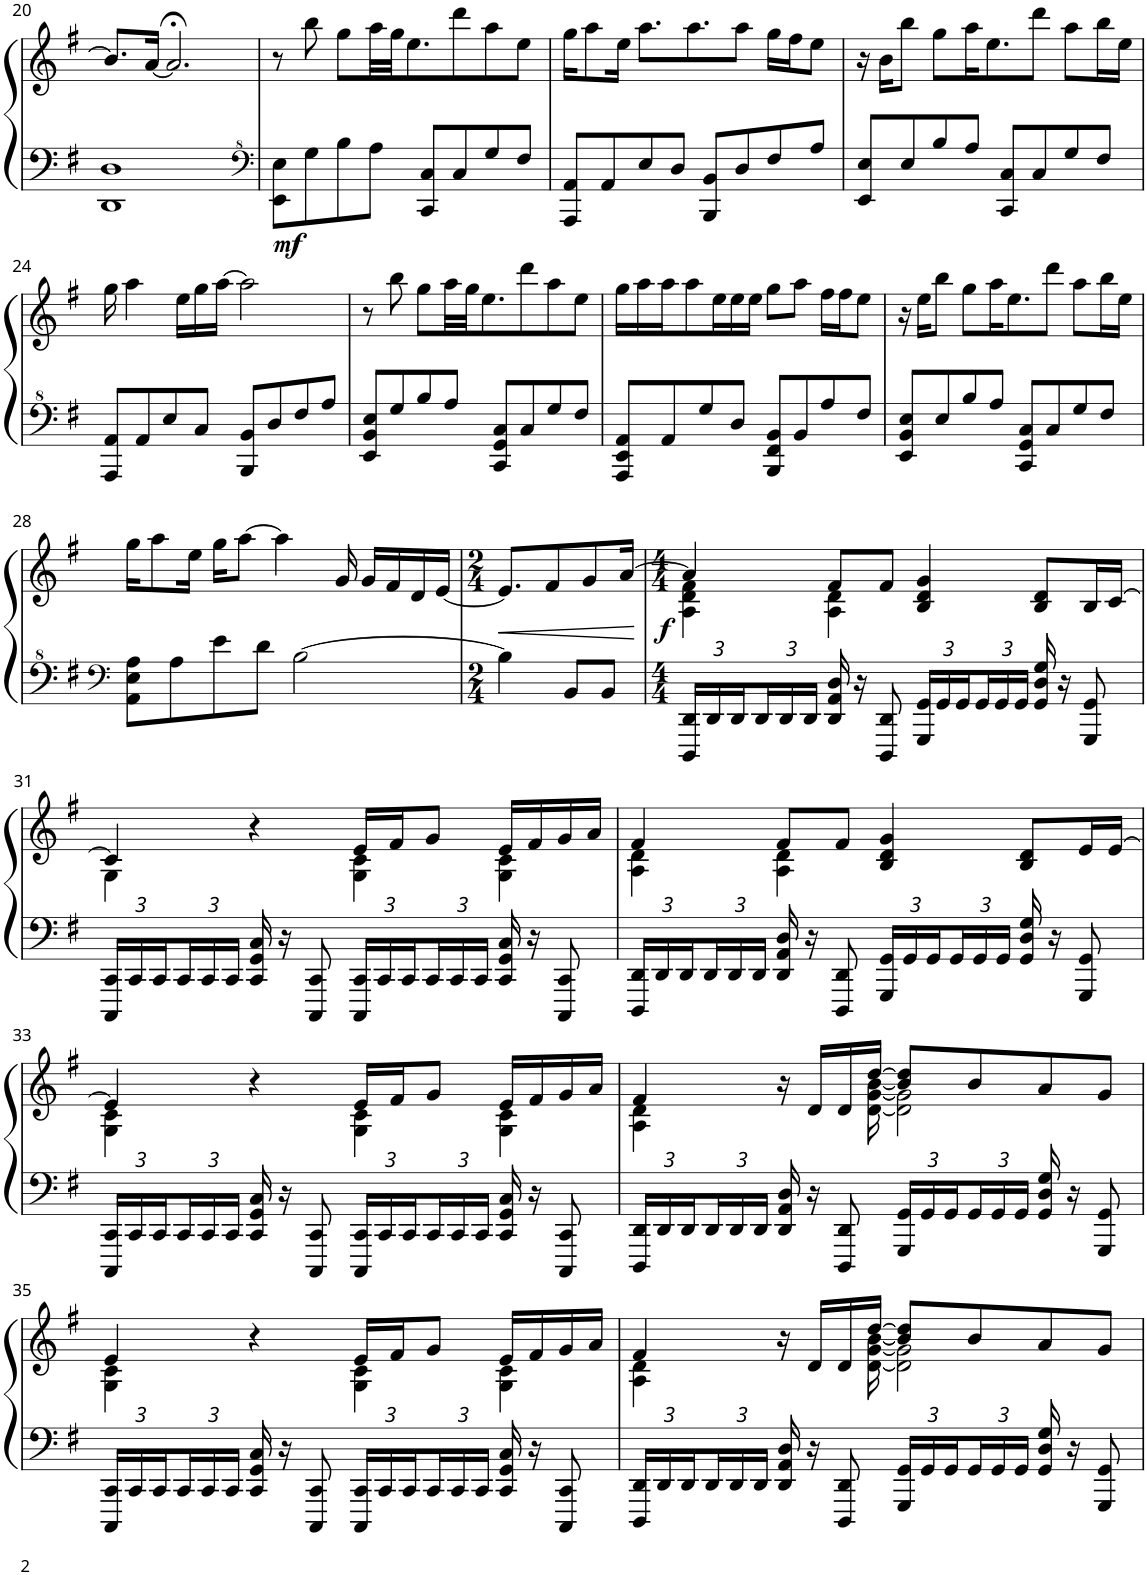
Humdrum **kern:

**kern	**kern	**dynam
*part1	*part1	*part1
*staff2	*staff1	*staff1/2
*I"Piano	*	*
*I'Pno.	*	*
!!LO:PB:g=z
*clefF4	*clefG2	*
*k[f#]	*k[f#]	*
*M4/4	*M4/4	*
=20	=20	=20
1DD 1D	8.b/L]	.
.	[16a/Jk	.
.	2.a;</]	.
=21	=21	=21
*clefF^4	*	*
!	!	!LO:DY:b=2
8E\ 8e\L	8r	mf
8g\	8bb\	.
8b\	8gg\L	.
8a\J	32aa\LL	.
.	32gg\JJ	.
.	8.ee\	.
8C/ 8c/L	.	.
8c/	8ddd\	.
8g/	8aa\	.
8f#/J	8ee\J	.
=22	=22	=22
8AA/ 8A/L	16gg\KL	.
.	8aa\	.
8A/	.	.
.	16ee\Jk	.
8e/	8.aa\L	.
8d/J	.	.
.	8.aa\	.
8BB/ 8B/L	.	.
8d/	8aa\J	.
8f#/	16gg\LL	.
.	16ff#\J	.
8a/J	8ee\J	.
=23	=23	=23
8E/ 8e/L	16r	.
.	16b\KL	.
8e/	8bb\J	.
8b/	8gg\L	.
8a/J	16aa\K	.
.	8.ee\	.
8C/ 8c/L	.	.
8c/	8ddd\J	.
8g/	8aa\L	.
8f#/J	16bb\L	.
.	16ee\JJ	.
!!LO:LB:g=z
=24	=24	=24
8AA/ 8A/L	16gg\	.
.	4aa\	.
8A/	.	.
8e/	.	.
.	16ee\LL	.
8c/J	16gg\	.
.	[16aa\JJ	.
8BB/ 8B/L	2aa\]	.
8d/	.	.
8f#/	.	.
8a/J	.	.
=25	=25	=25
8E/ 8B/ 8e/L	8r	.
8g/	8bb\	.
8b/	8gg\L	.
8a/J	32aa\LL	.
.	32gg\JJ	.
.	8.ee\	.
8C/ 8G/ 8c/L	.	.
8c/	8ddd\	.
8g/	8aa\	.
8f#/J	8ee\J	.
=26	=26	=26
8AA/ 8E/ 8A/L	16gg\LL	.
.	16aa\	.
8A/	16aa\J	.
.	8aa\	.
8g/	.	.
.	16ee\L	.
8d/J	16ee\	.
.	16ee\JJ	.
8BB/ 8F#/ 8B/L	8gg\L	.
8B/	8aa\J	.
8a/	16ff#\LL	.
.	16ff#\J	.
8f#/J	8ee\J	.
=27	=27	=27
8E/ 8B/ 8e/L	16r	.
.	16ee\KL	.
8e/	8bb\J	.
8b/	8gg\L	.
8a/J	16aa\K	.
.	8.ee\	.
8C/ 8G/ 8c/L	.	.
8c/	8ddd\J	.
8g/	8aa\L	.
8f#/J	16bb\L	.
.	16ee\JJ	.
!!LO:LB:g=z
=28	=28	=28
*clefF4	*	*
8AA\ 8E\ 8A\L	16gg\KL	.
.	8aa\	.
8A\	.	.
.	16ee\Jk	.
8e\	16gg\KL	.
.	[8aa\J	.
8d\J	.	.
.	4aa\]	.
[2B\	.	.
.	16g/	.
.	16g/LL	.
.	16f#/	.
.	16d/	.
.	[16e/JJ	.
=29	=29	=29
*M2/4	*M2/4	*
!	!	!LO:HP:b
4B\]	8.e/L]	<
.	8f#/	.
8BB/L	.	.
.	8g/	.
8BB/J	.	.
.	[16a/Jk	.
.	.	[
=30	=30	=30
*M4/4	*M4/4	*
*Xbrackettup	*	*
*	*^	*
!	!	!	!LO:DY:b
24DDD/ 24DD/LL	4a/]	4A\ 4d\ 4f#\	f
24DD/	.	.	.
24DD/	.	.	.
24DD/	.	.	.
24DD/	.	.	.
24DD/JJ	.	.	.
16DD/ 16AA/ 16D/	8f#/L	4A\ 4d\	.
16r	.	.	.
8DDD/ 8DD/	8f#/J	.	.
24GGG/ 24GG/LL	4B/ 4d/ 4g/	2ryy	.
24GG/	.	.	.
24GG/	.	.	.
24GG/	.	.	.
24GG/	.	.	.
24GG/JJ	.	.	.
16GG/ 16D/ 16G/	8B/ 8d/L	.	.
16r	.	.	.
8GGG/ 8GG/	16B/L	.	.
.	[16c/JJ	.	.
!!LO:LB:g=z	!!
=31	=31	=31	=31
24CCC/ 24CC/LL	4c/]	4G\	.
24CC/	.	.	.
24CC/	.	.	.
24CC/	.	.	.
24CC/	.	.	.
24CC/JJ	.	.	.
16CC/ 16GG/ 16C/	4r	4ryy	.
16r	.	.	.
8CCC/ 8CC/	.	.	.
24CCC/ 24CC/LL	16e/LL	4G\ 4c\	.
24CC/	.	.	.
.	16f#/J	.	.
24CC/	.	.	.
24CC/	8g/J	.	.
24CC/	.	.	.
24CC/JJ	.	.	.
16CC/ 16GG/ 16C/	16e/LL	4G\ 4c\	.
16r	16f#/	.	.
8CCC/ 8CC/	16g/	.	.
.	16a/JJ	.	.
=32	=32	=32	=32
24DDD/ 24DD/LL	4f#/	4A\ 4d\	.
24DD/	.	.	.
24DD/	.	.	.
24DD/	.	.	.
24DD/	.	.	.
24DD/JJ	.	.	.
16DD/ 16AA/ 16D/	8f#/L	4A\ 4d\	.
16r	.	.	.
8DDD/ 8DD/	8f#/J	.	.
24GGG/ 24GG/LL	4B/ 4d/ 4g/	2ryy	.
24GG/	.	.	.
24GG/	.	.	.
24GG/	.	.	.
24GG/	.	.	.
24GG/JJ	.	.	.
16GG/ 16D/ 16G/	8B/ 8d/L	.	.
16r	.	.	.
8GGG/ 8GG/	16e/L	.	.
.	[16e/JJ	.	.
!!LO:LB:g=z	!!
=33	=33	=33	=33
24CCC/ 24CC/LL	4e/]	4G\ 4c\	.
24CC/	.	.	.
24CC/	.	.	.
24CC/	.	.	.
24CC/	.	.	.
24CC/JJ	.	.	.
16CC/ 16GG/ 16C/	4r	4ryy	.
16r	.	.	.
8CCC/ 8CC/	.	.	.
24CCC/ 24CC/LL	16e/LL	4G\ 4c\	.
24CC/	.	.	.
.	16f#/J	.	.
24CC/	.	.	.
24CC/	8g/J	.	.
24CC/	.	.	.
24CC/JJ	.	.	.
16CC/ 16GG/ 16C/	16e/LL	4G\ 4c\	.
16r	16f#/	.	.
8CCC/ 8CC/	16g/	.	.
.	16a/JJ	.	.
=34	=34	=34	=34
24DDD/ 24DD/LL	4f#/	4A\ 4d\	.
24DD/	.	.	.
24DD/	.	.	.
24DD/	.	.	.
24DD/	.	.	.
24DD/JJ	.	.	.
16DD/ 16AA/ 16D/	16r	8.ryy	.
16r	16d/LL	.	.
8DDD/ 8DD/	16d/	.	.
.	[16dd/JJ	[16d\ [16g\ [16b\	.
24GGG/ 24GG/LL	8b/] 8dd/]L	2d\] 2g\]	.
24GG/	.	.	.
24GG/	.	.	.
24GG/	8b/	.	.
24GG/	.	.	.
24GG/JJ	.	.	.
16GG/ 16D/ 16G/	8a/	.	.
16r	.	.	.
8GGG/ 8GG/	8g/J	.	.
!!LO:LB:g=z	!!
=35	=35	=35	=35
24CCC/ 24CC/LL	4e/	4G\ 4c\	.
24CC/	.	.	.
24CC/	.	.	.
24CC/	.	.	.
24CC/	.	.	.
24CC/JJ	.	.	.
16CC/ 16GG/ 16C/	4r	4ryy	.
16r	.	.	.
8CCC/ 8CC/	.	.	.
24CCC/ 24CC/LL	16e/LL	4G\ 4c\	.
24CC/	.	.	.
.	16f#/J	.	.
24CC/	.	.	.
24CC/	8g/J	.	.
24CC/	.	.	.
24CC/JJ	.	.	.
16CC/ 16GG/ 16C/	16e/LL	4G\ 4c\	.
16r	16f#/	.	.
8CCC/ 8CC/	16g/	.	.
.	16a/JJ	.	.
=36	=36	=36	=36
24DDD/ 24DD/LL	4f#/	4A\ 4d\	.
24DD/	.	.	.
24DD/	.	.	.
24DD/	.	.	.
24DD/	.	.	.
24DD/JJ	.	.	.
16DD/ 16AA/ 16D/	16r	8.ryy	.
16r	16d/LL	.	.
8DDD/ 8DD/	16d/	.	.
.	[16dd/JJ	[16d\ [16g\ [16b\	.
24GGG/ 24GG/LL	8b/] 8dd/]L	2d\] 2g\]	.
24GG/	.	.	.
24GG/	.	.	.
24GG/	8b/	.	.
24GG/	.	.	.
24GG/JJ	.	.	.
16GG/ 16D/ 16G/	8a/	.	.
16r	.	.	.
8GGG/ 8GG/	8g/J	.	.
*	*v	*v	*
=	=	=
*-	*-	*-
